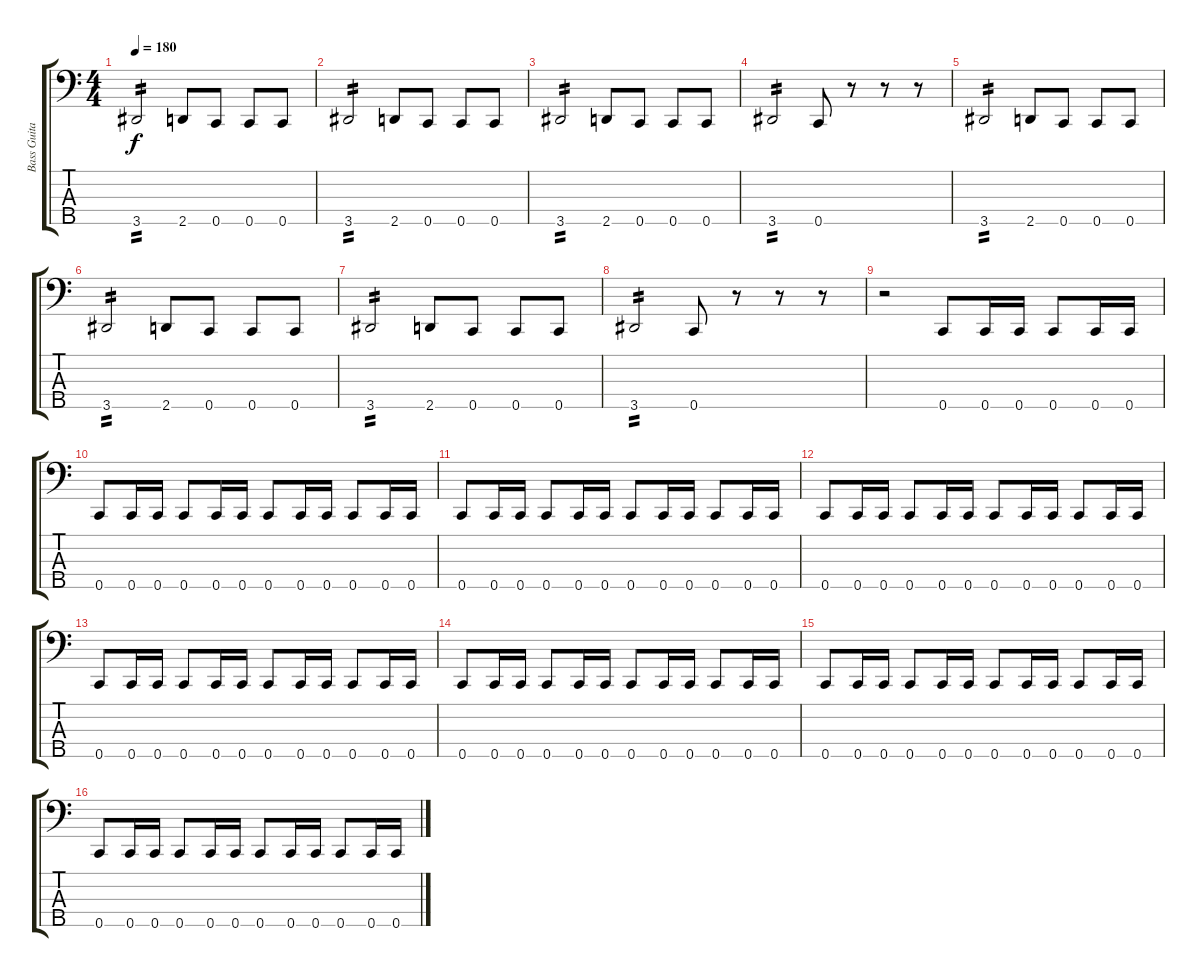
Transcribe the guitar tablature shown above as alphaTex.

\track ("Bass Guitar" "Bass Guita") {instrument electricbasspick}
\staff {score tabs}
\tuning (Ab2 Eb2 Bb1 F1 C1) {hide}
\ts (4 4)
\tempo 180
\clef f4
\ks c
3.5.2{tp 2 dy f} 2.5.8 0.5.8 0.5.8 0.5.8 |
3.5.2{tp 2} 2.5.8 0.5.8 0.5.8 0.5.8 |
3.5.2{tp 2} 2.5.8 0.5.8 0.5.8 0.5.8 |
3.5.2{tp 2} 0.5.8 r.8 r.8 r.8 |
3.5.2{tp 2} 2.5.8 0.5.8 0.5.8 0.5.8 |
3.5.2{tp 2} 2.5.8 0.5.8 0.5.8 0.5.8 |
3.5.2{tp 2} 2.5.8 0.5.8 0.5.8 0.5.8 |
3.5.2{tp 2} 0.5.8 r.8 r.8 r.8 |
r.2 0.5.8 0.5.16 0.5.16 0.5.8 0.5.16 0.5.16 |
0.5.8 0.5.16 0.5.16 0.5.8 0.5.16 0.5.16 0.5.8 0.5.16 0.5.16 0.5.8 0.5.16 0.5.16 |
0.5.8 0.5.16 0.5.16 0.5.8 0.5.16 0.5.16 0.5.8 0.5.16 0.5.16 0.5.8 0.5.16 0.5.16 |
0.5.8 0.5.16 0.5.16 0.5.8 0.5.16 0.5.16 0.5.8 0.5.16 0.5.16 0.5.8 0.5.16 0.5.16 |
0.5.8 0.5.16 0.5.16 0.5.8 0.5.16 0.5.16 0.5.8 0.5.16 0.5.16 0.5.8 0.5.16 0.5.16 |
0.5.8 0.5.16 0.5.16 0.5.8 0.5.16 0.5.16 0.5.8 0.5.16 0.5.16 0.5.8 0.5.16 0.5.16 |
0.5.8 0.5.16 0.5.16 0.5.8 0.5.16 0.5.16 0.5.8 0.5.16 0.5.16 0.5.8 0.5.16 0.5.16 |
0.5.8 0.5.16 0.5.16 0.5.8 0.5.16 0.5.16 0.5.8 0.5.16 0.5.16 0.5.8 0.5.16 0.5.16
